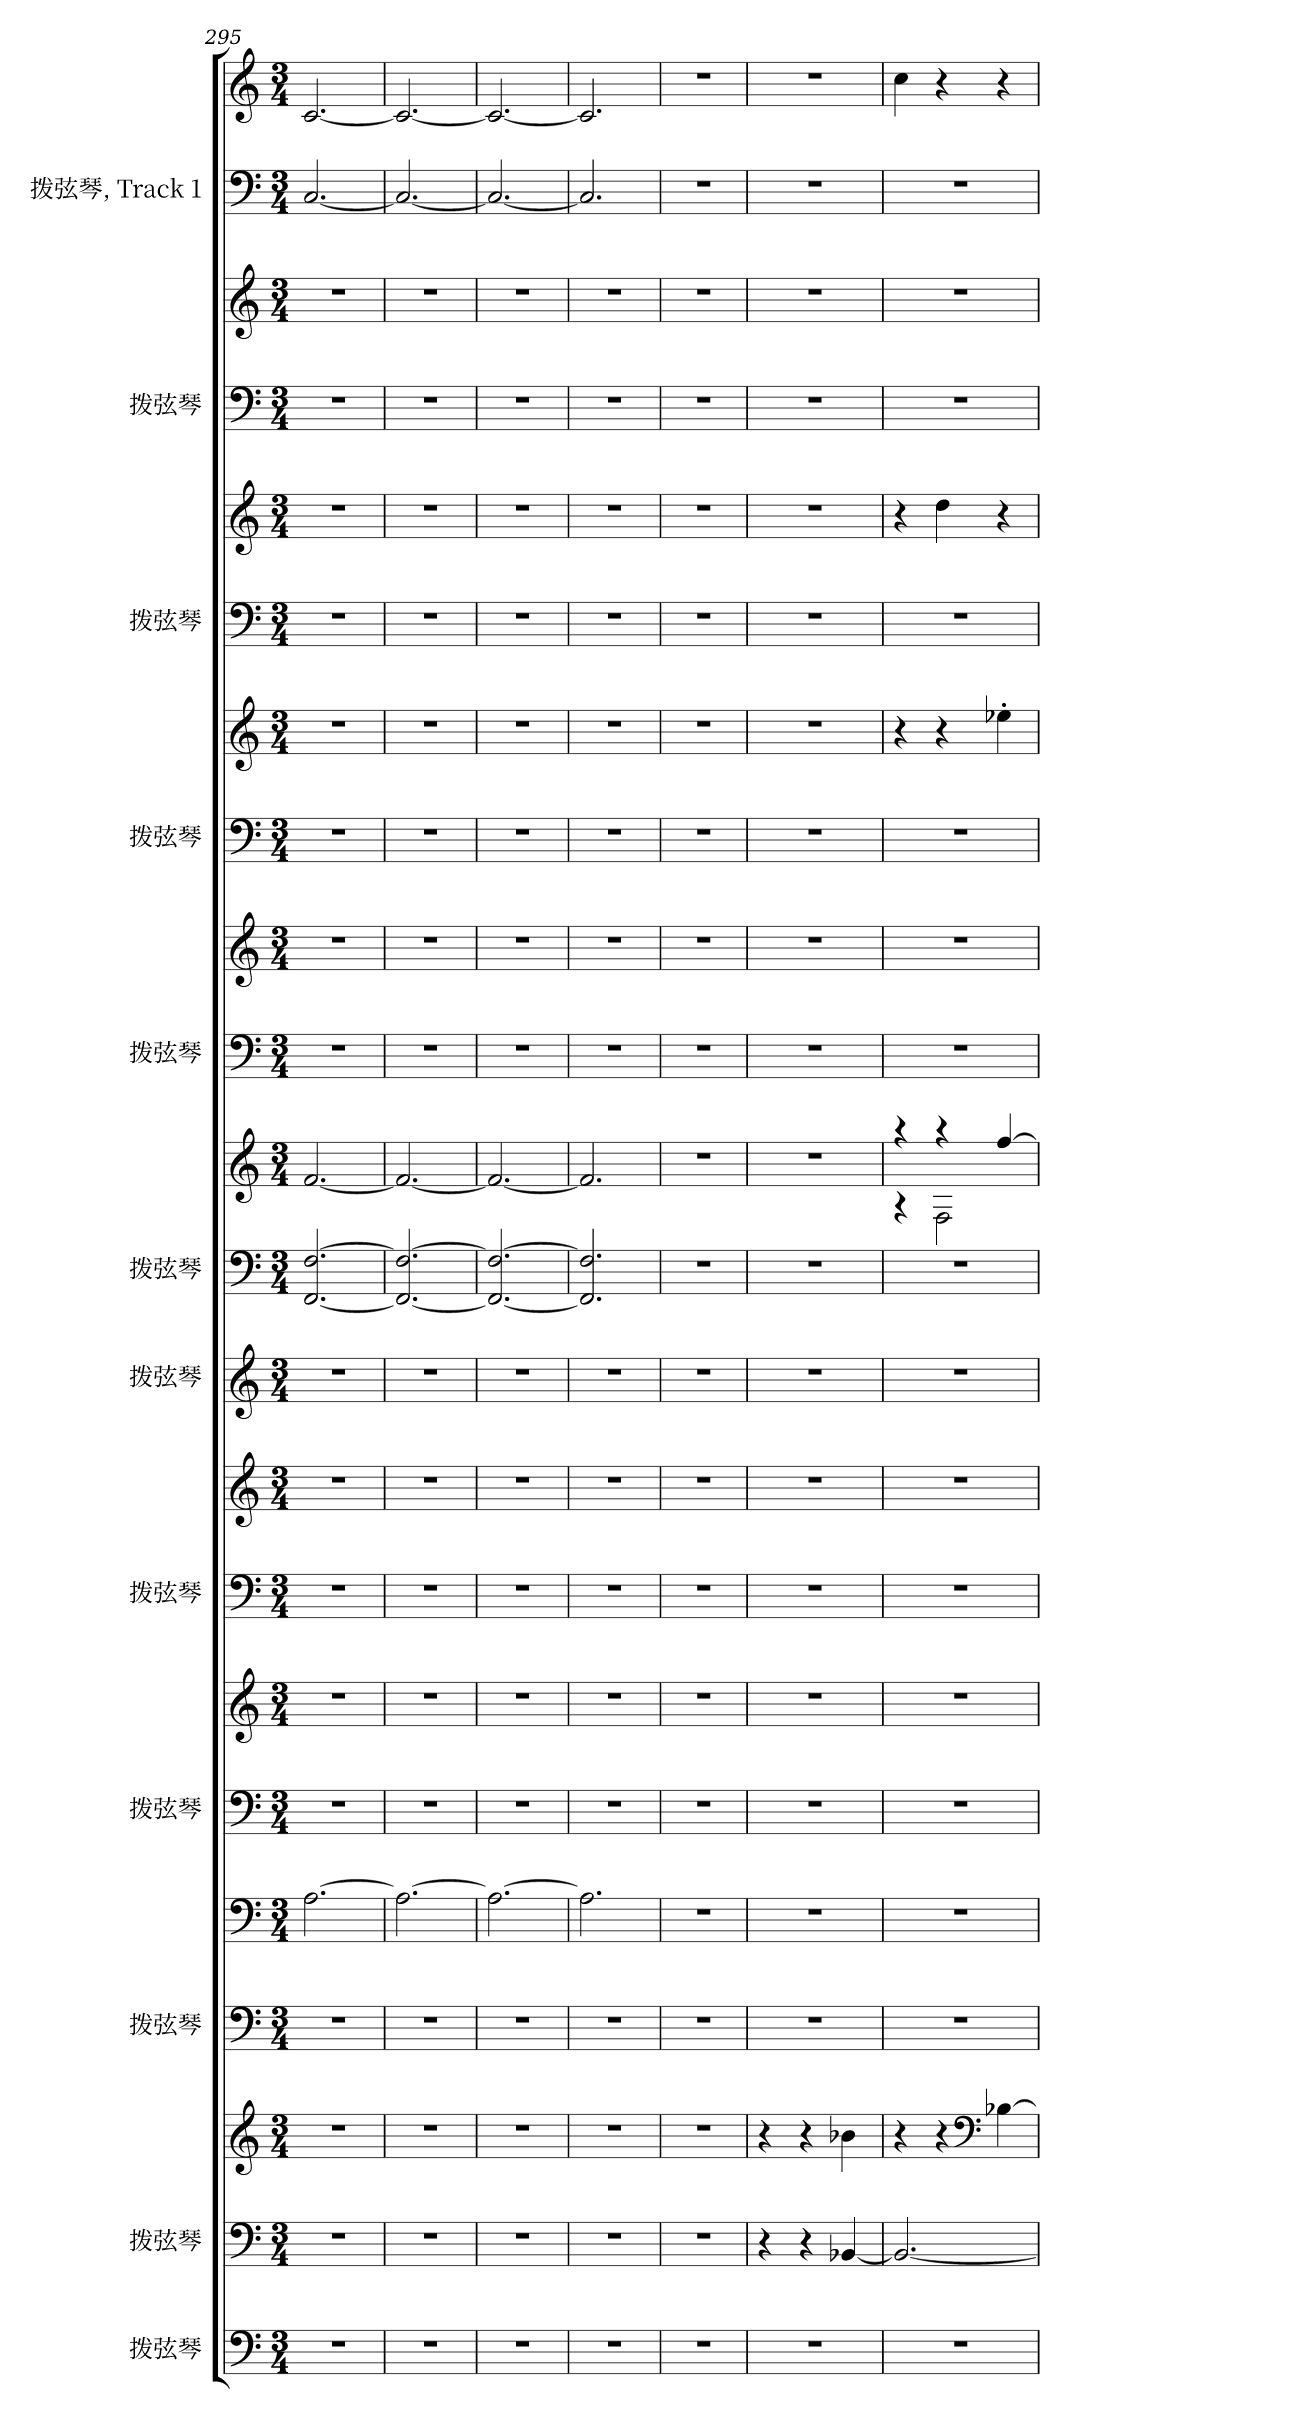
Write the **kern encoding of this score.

**kern	**kern	**kern	**kern	**kern	**kern	**kern	**kern	**kern	**kern	**kern	**kern	**kern	**kern	**kern	**kern	**kern	**kern	**kern	**kern	**kern	**kern
*part12	*part11	*part11	*part10	*part10	*part9	*part9	*part8	*part8	*part7	*part6	*part6	*part5	*part5	*part4	*part4	*part3	*part3	*part2	*part2	*part1	*part1
*staff22	*staff21	*staff20	*staff19	*staff18	*staff17	*staff16	*staff15	*staff14	*staff13	*staff12	*staff11	*staff10	*staff9	*staff8	*staff7	*staff6	*staff5	*staff4	*staff3	*staff2	*staff1
*I"拨弦琴	*I"拨弦琴	*	*I"拨弦琴	*	*I"拨弦琴	*	*I"拨弦琴	*	*I"拨弦琴	*I"拨弦琴	*	*I"拨弦琴	*	*I"拨弦琴	*	*I"拨弦琴	*	*I"拨弦琴	*	*I"拨弦琴, Track 1	*
*clefF4	*clefF4	*clefG2	*clefF4	*clefF4	*clefF4	*clefG2	*clefF4	*clefG2	*clefG2	*clefF4	*clefG2	*clefF4	*clefG2	*clefF4	*clefG2	*clefF4	*clefG2	*clefF4	*clefG2	*clefF4	*clefG2
*k[]	*k[]	*k[]	*k[]	*k[]	*k[]	*k[]	*k[]	*k[]	*k[]	*k[]	*k[]	*k[]	*k[]	*k[]	*k[]	*k[]	*k[]	*k[]	*k[]	*k[]	*k[]
*M3/4	*M3/4	*M3/4	*M3/4	*M3/4	*M3/4	*M3/4	*M3/4	*M3/4	*M3/4	*M3/4	*M3/4	*M3/4	*M3/4	*M3/4	*M3/4	*M3/4	*M3/4	*M3/4	*M3/4	*M3/4	*M3/4
=295	=295	=295	=295	=295	=295	=295	=295	=295	=295	=295	=295	=295	=295	=295	=295	=295	=295	=295	=295	=295	=295
2.r	2.r	2.r	2.r	[2.A\	2.r	2.r	2.r	2.r	2.r	[2.FF/ [2.F/	[2.f/	2.r	2.r	2.r	2.r	2.r	2.r	2.r	2.r	[2.C/	[2.c/
=296	=296	=296	=296	=296	=296	=296	=296	=296	=296	=296	=296	=296	=296	=296	=296	=296	=296	=296	=296	=296	=296
2.r	2.r	2.r	2.r	2.A\_	2.r	2.r	2.r	2.r	2.r	2.FF/_ 2.F/_	2.f/_	2.r	2.r	2.r	2.r	2.r	2.r	2.r	2.r	2.C/_	2.c/_
!!LO:PB:g=z
=297	=297	=297	=297	=297	=297	=297	=297	=297	=297	=297	=297	=297	=297	=297	=297	=297	=297	=297	=297	=297	=297
2.r	2.r	2.r	2.r	2.A\_	2.r	2.r	2.r	2.r	2.r	2.FF/_ 2.F/_	2.f/_	2.r	2.r	2.r	2.r	2.r	2.r	2.r	2.r	2.C/_	2.c/_
=298	=298	=298	=298	=298	=298	=298	=298	=298	=298	=298	=298	=298	=298	=298	=298	=298	=298	=298	=298	=298	=298
2.r	2.r	2.r	2.r	2.A\]	2.r	2.r	2.r	2.r	2.r	2.FF/] 2.F/]	2.f/]	2.r	2.r	2.r	2.r	2.r	2.r	2.r	2.r	2.C/]	2.c/]
=299	=299	=299	=299	=299	=299	=299	=299	=299	=299	=299	=299	=299	=299	=299	=299	=299	=299	=299	=299	=299	=299
2.r	2.r	2.r	2.r	2.r	2.r	2.r	2.r	2.r	2.r	2.r	2.r	2.r	2.r	2.r	2.r	2.r	2.r	2.r	2.r	2.r	2.r
=300	=300	=300	=300	=300	=300	=300	=300	=300	=300	=300	=300	=300	=300	=300	=300	=300	=300	=300	=300	=300	=300
2.r	4r	4r	2.r	2.r	2.r	2.r	2.r	2.r	2.r	2.r	2.r	2.r	2.r	2.r	2.r	2.r	2.r	2.r	2.r	2.r	2.r
.	4r	4r	.	.	.	.	.	.	.	.	.	.	.	.	.	.	.	.	.	.	.
.	[4BB-X/	4b-X\	.	.	.	.	.	.	.	.	.	.	.	.	.	.	.	.	.	.	.
=301	=301	=301	=301	=301	=301	=301	=301	=301	=301	=301	=301	=301	=301	=301	=301	=301	=301	=301	=301	=301	=301
*	*	*	*	*	*	*	*	*	*	*	*^	*	*	*	*	*	*	*	*	*	*
2.r	2.BB-/_	4r	2.r	2.r	2.r	2.r	2.r	2.r	2.r	2.r	4r	4r	2.r	2.r	2.r	4r	2.r	4r	2.r	2.r	2.r	4cc\
.	.	4r	.	.	.	.	.	.	.	.	4r	2F\	.	.	.	4r	.	4dd\	.	.	.	4r
*	*	*clefF4	*	*	*	*	*	*	*	*	*	*	*	*	*	*	*	*	*	*	*	*
.	.	[4B-X\	.	.	.	.	.	.	.	.	[4ff/	.	.	.	.	4ee-X'\	.	4r	.	.	.	4r
*	*	*	*	*	*	*	*	*	*	*	*v	*v	*	*	*	*	*	*	*	*	*	*
=	=	=	=	=	=	=	=	=	=	=	=	=	=	=	=	=	=	=	=	=	=
*-	*-	*-	*-	*-	*-	*-	*-	*-	*-	*-	*-	*-	*-	*-	*-	*-	*-	*-	*-	*-	*-
